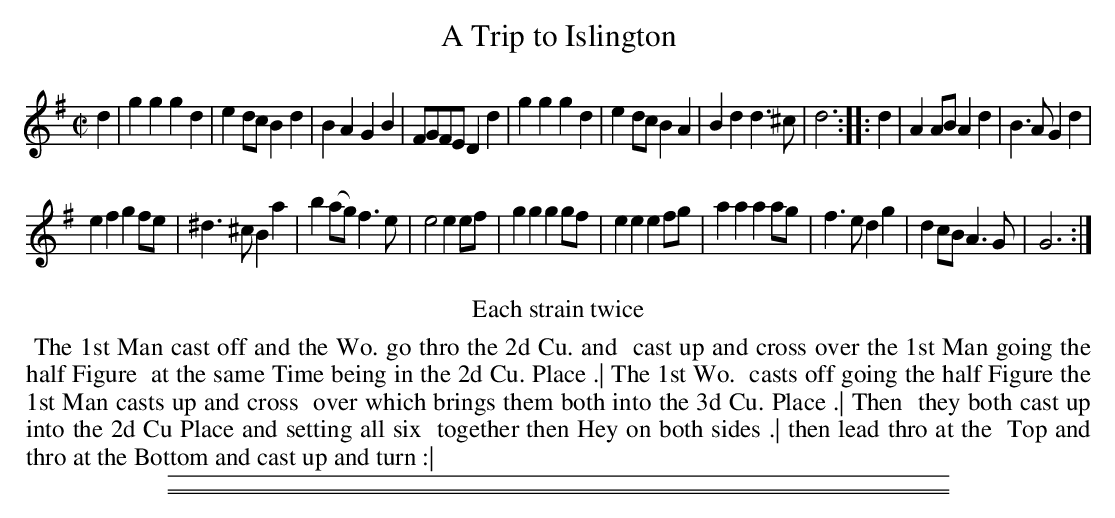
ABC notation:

X:1
T: A Trip to Islington
M: C|
L: 1/8
K: G
d2 |\
g2g2 g2d2 | e2dc B2d2 | B2A2 G2B2 | FGFE D2d2 |\
g2g2 g2d2 | e2dc B2A2 | B2d2 d3^c | d6 :|\
|: d2 |\
A2AB A2d2 | B3A G2d2 |
e2f2 g2fe | ^d3^c B2a2 |\
b2(ag) f3e | e4 e2ef | g2g2 g2gf | e2e2 e2fg |\
a2a2 a2ag | f3e d2g2 | d2cB A3G | G6 :|
